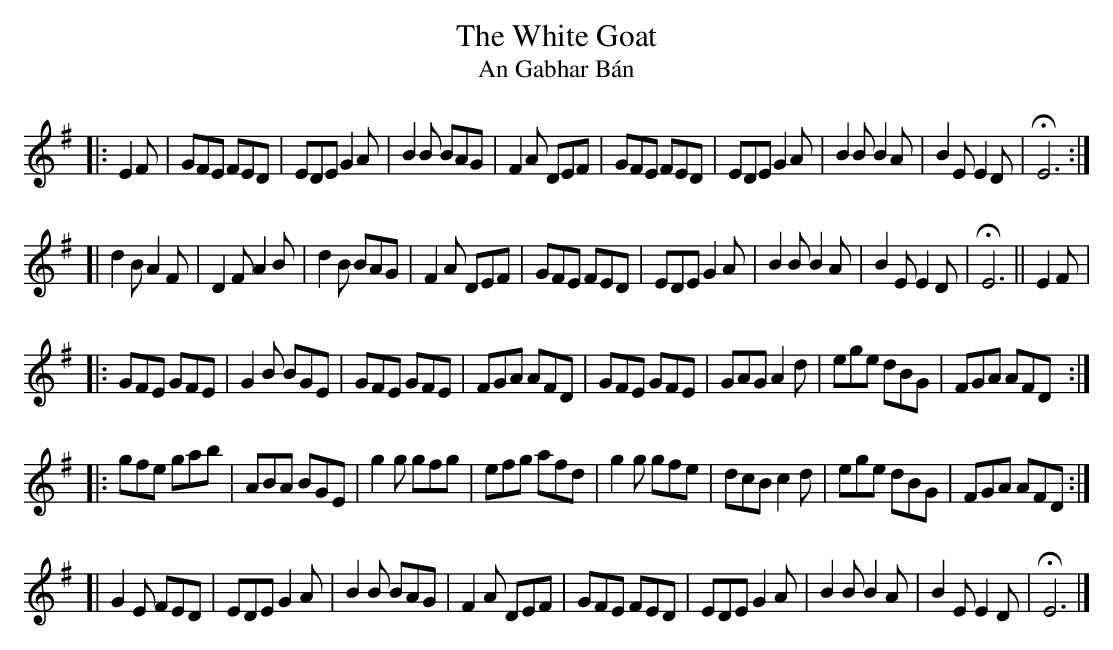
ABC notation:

X:1
T: The White Goat
T: An Gabhar B\'an
K: Em
|: E2F \
|  GFE FED | EDE G2A | B2B BAG | F2A DEF \
|  GFE FED | EDE G2A | B2B B2A | B2E E2D \
|  HE6 :|
[| d2B A2F | D2F A2B | d2B BAG | F2A DEF \
|  GFE FED | EDE G2A | B2B B2A | B2E E2D \
|  HE6 || E2F |
|: GFE GFE | G2B BGE | GFE GFE | FGA AFD \
|  GFE GFE | GAG A2d | ege dBG | FGA AFD :|
|: gfe gab | ABA BGE | g2g gfg | efg afd \
|  g2g gfe | dcB c2d | ege dBG | FGA AFD :|
[| G2E FED | EDE G2A | B2B BAG | F2A DEF \
|  GFE FED | EDE G2A | B2B B2A | B2E E2D \
|  HE6 |]
